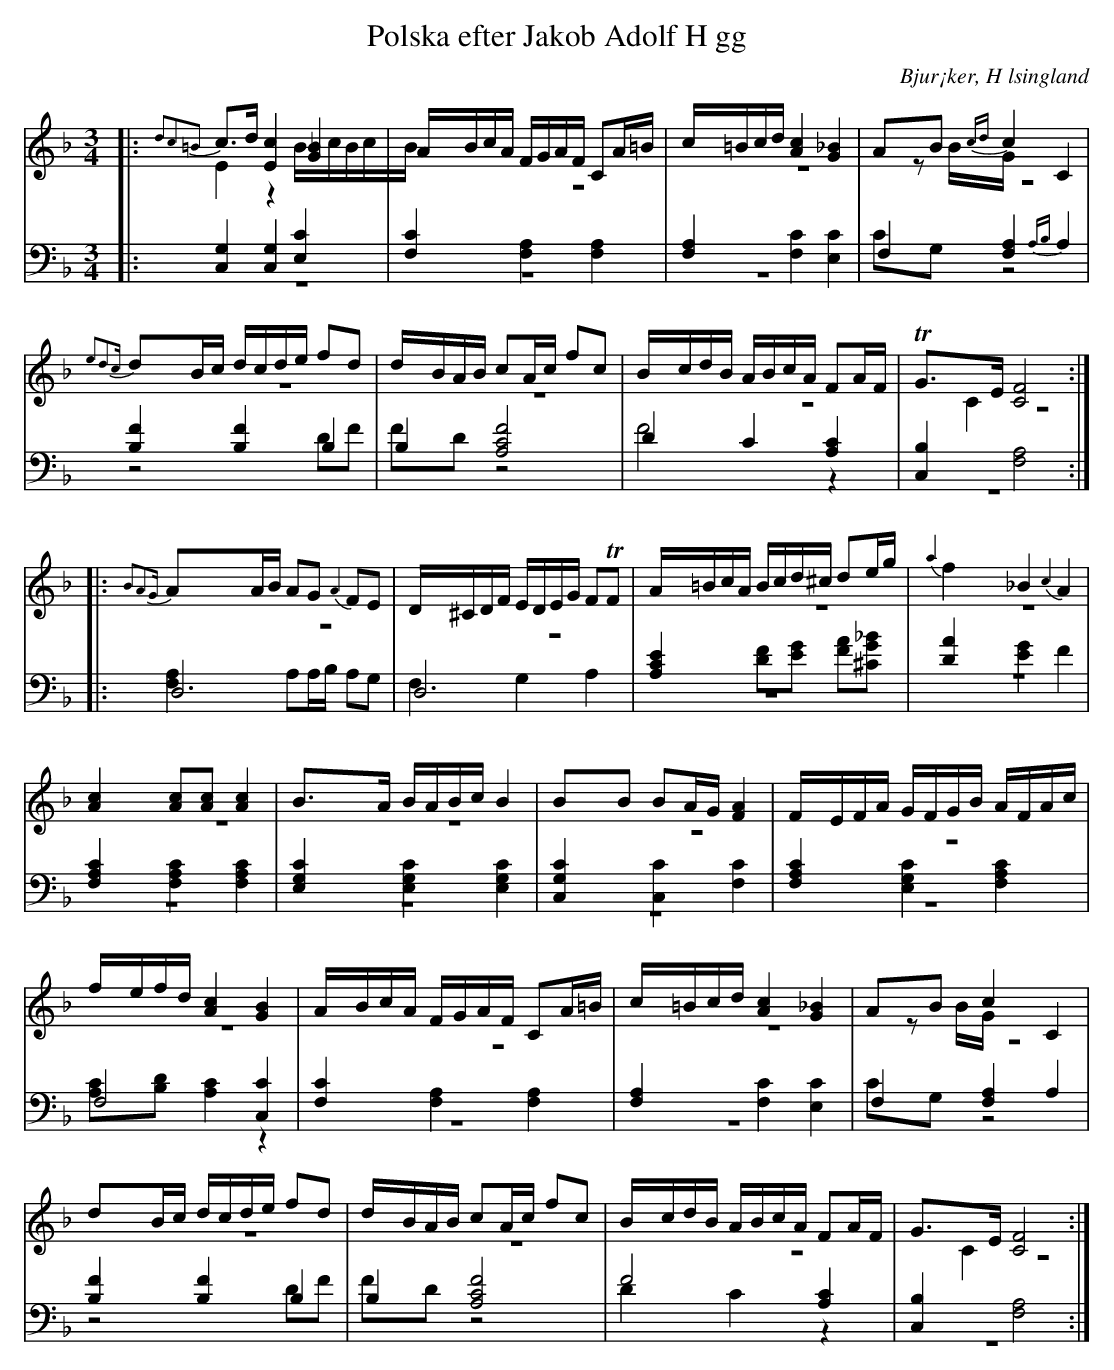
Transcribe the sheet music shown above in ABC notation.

X:1
T: Polska efter Jakob Adolf H gg
O: Bjur¡ker, H lsingland
M: 3/4
L: 1/16
K: F
V:1
V:2 merge
V:3
V:4 merge
V:1
|: {d2c2=B2}c2>d2 [E4c4] [G4_B4]|ABcA FGAF C2A=B|c=Bcd [A4c4] [G4_B4]|A2B2 {cd}c4 C4 |
{e2d2c}d2Bc dcde f2d2|dBAB c2Ac f2c2|BcdB ABcA F2AF|TG2>E2 [C8F8]:|
|:{B2A2G}A2AB A2G2 {A2}F2E2|D^CDF EDEG F2TF2|A=BcA Bcd^c d2eg|{a2}f4 _B4 {c2}A4 |
[A4c4] [A2c2][A2c2] [A4c4]|B2>A2 BABc B4|B2B2 B2AG [F4A4]|FEFA GFGB AFAc|
fefd [A4c4] [G4B4]|ABcA FGAF C2A=B|c=Bcd [A4c4] [G4_B4]|A2B2 c4 C4 |
d2Bc dcde f2d2|dBAB c2Ac f2c2|BcdB ABcA F2AF|G2>E2 [C8F8]:|
V:2
|:E4 z4 B4/5c4/5B4/5c4/5B4/5|z12|z12|z2BG z8 |
z12|z12|z12|C4 z8:|
|:z12|z12|z12|z12 |
z12|z12|z12|z12|
z12|z12|z12|z2BG z8 |
z12|z12|z12|C4 z8:|
V:3 clef=bass
|: [C,4G,4] [C,4G,4] [E,4C4]|[F,4C4] [F,4A,4] [F,4A,4]|[F,4A,4] [F,4C4] [E,4C4]| F,4 [F,4A,4] {A,B,}A,4|
[B,4F4] [B,4F4] B,4|B,4 [A,8C8F8]|D4 C4 [A,4C4]|[C,4B,4] [F,8A,8]:|
|:D,12|D,12|[A,4C4E4] [D2F2][E2G2] [F2A2][^C2G2_B2]|
[D4A4] [E4G4] F4|[F,4A,4C4] [F,4A,4C4] [F,4A,4C4]|[E,4G,4C4] [E,4G,4C4] [E,4G,4C4]|[C,4G,4C4] [C,4C4] [F,4C4]|
[F,4A,4C4] [E,4G,4C4] [F,4A,4C4]|F,8 [C,4C4]|[F,4C4] [F,4A,4] [F,4A,4]|[F,4A,4] [F,4C4] [E,4C4]|
F,4 [F,4A,4] A,4|[B,4F4] [B,4F4] B,4|B,4 [A,8C8F8]|F8  [A,4C4]|[C,4B,4] [F,8A,8]:|
V:4 clef=bass
|:z12|z12|z12|C2G,2 z8 |
z8 D2F2|F2D2 z8|F8 z4|z12:|
|:[F,4A,4] A,2A,B, A,2G,2|F,4 G,4 A,4|z12|z12 |
z12|z12|z12|z12|
[A,2C2][B,2D2] [A,4C4] z4|z12|z12|C2G,2 z8 |
z8 D2F2|F2D2 z8|D4 C4 z4|z12:|
